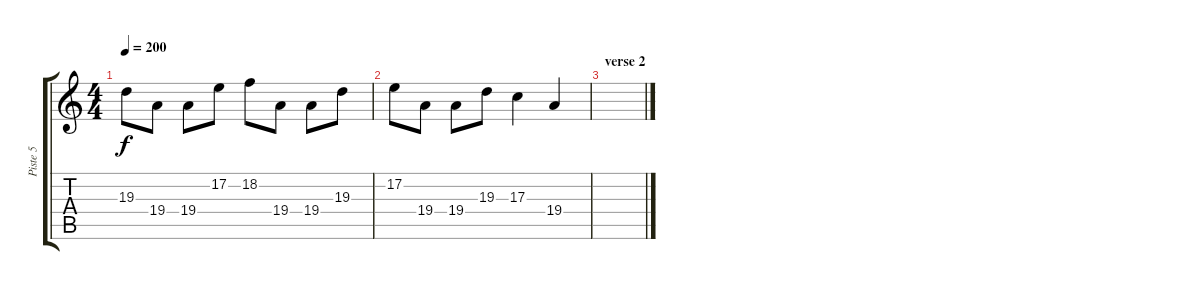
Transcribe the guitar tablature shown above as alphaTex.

\track ("Piste 5" "Piste 5") {instrument pad1newage}
\staff {score tabs}
\tuning (E4 B3 G3 D3 A2 D2) {hide}
\ts (4 4)
\tempo 200
\clef g2
\ks c
19.3.8{dy f} 19.4.8 19.4.8 17.2.8 18.2.8 19.4.8 19.4.8 19.3.8 |
17.2.8 19.4.8 19.4.8 19.3.8 17.3.4 19.4.4 |
\section ("" "verse 2")
